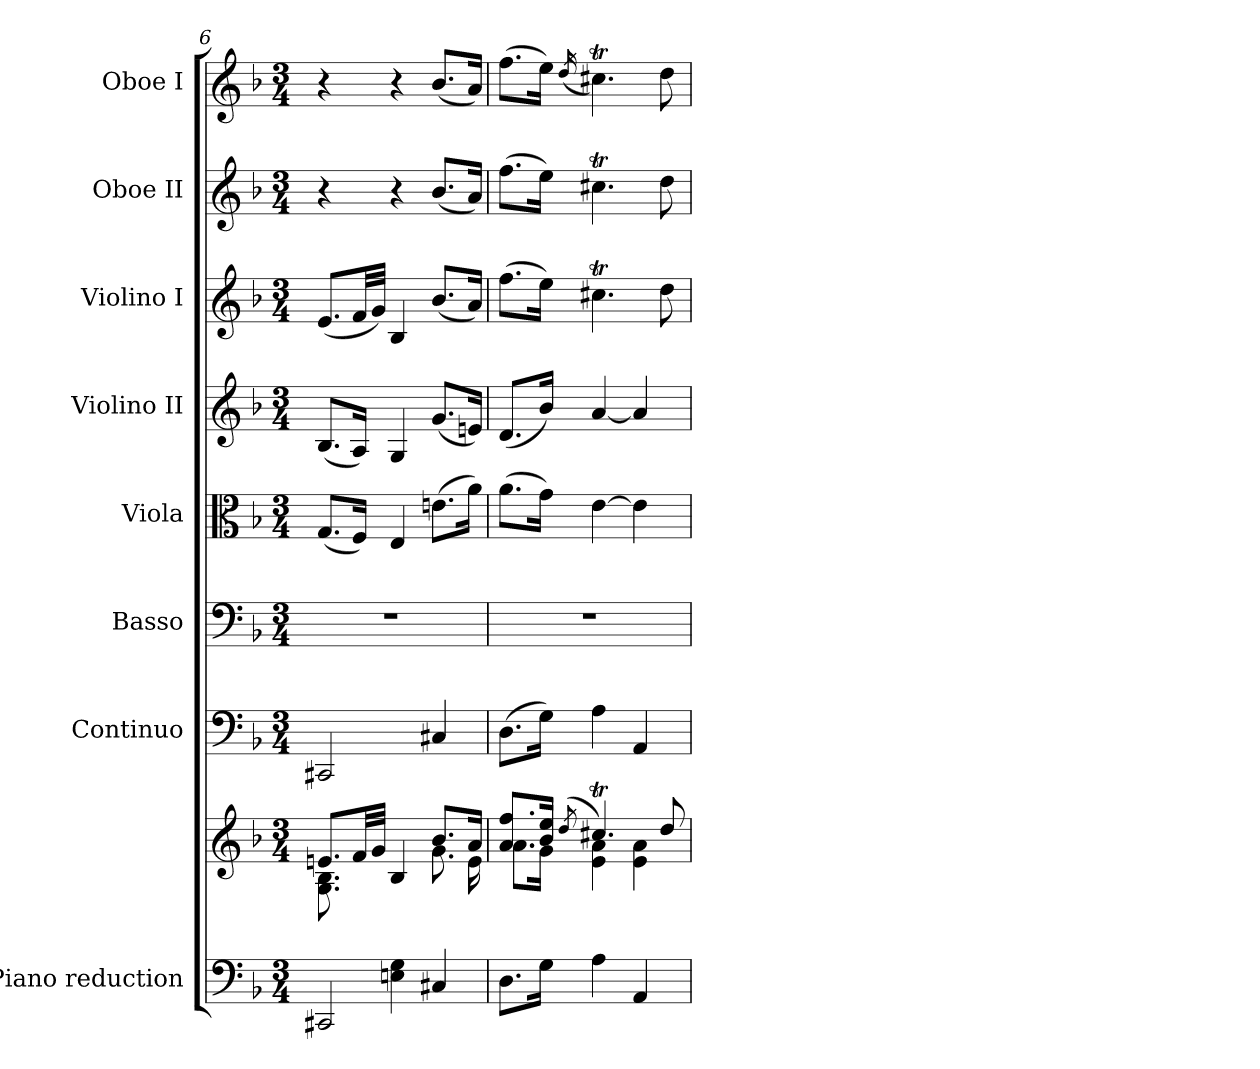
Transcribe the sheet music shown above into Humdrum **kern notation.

**kern	**kern	**kern	**kern	**kern	**kern	**kern	**kern	**kern
*part8	*part8	*part7	*part6	*part5	*part4	*part3	*part2	*part1
*staff9	*staff8	*staff7	*staff6	*staff5	*staff4	*staff3	*staff2	*staff1
*I"Piano reduction	*	*I"Continuo	*I"Basso	*I"Viola	*I"Violino II	*I"Violino I	*I"Oboe II	*I"Oboe I
*I'Pno	*	*	*	*	*	*	*I'Ob	*I'Ob
*clefF4	*clefG2	*clefF4	*clefF4	*clefC3	*clefG2	*clefG2	*clefG2	*clefG2
*k[b-]	*k[b-]	*k[b-]	*k[b-]	*k[b-]	*k[b-]	*k[b-]	*k[b-]	*k[b-]
*M3/4	*M3/4	*M3/4	*M3/4	*M3/4	*M3/4	*M3/4	*M3/4	*M3/4
=6	=6	=6	=6	=6	=6	=6	=6	=6
*^	*^	*	*	*	*	*	*	*
8.ryy	2CC#X/	8.en/L	8.G\ 8.B-\L	2CC#X/	2.r	(8.G/L	(8.B-/L	(8.e/L	4r	4r
16F/ 16A/Jk	.	32f/LL	16ryy	.	.	16F/Jk)	16A/Jk)	32f/LL	.	.
.	.	32g/JJJ	.	.	.	.	.	32g/JJJ)	.	.
*	*	*v	*v	*	*	*	*	*	*	*
4En\ 4G\	.	4B-/	.	.	4E/	4G/	4B-/	4r	4r
*	*	*^	*	*	*	*	*	*	*
4ryy	4C#X/	8.b-/L	8.g\L	4C#X/	.	(8.en\L	(8.g/L	(8.b-/L	(8.b-/L	(8.b-/L
.	.	16a/Jk	16e\Jk	.	.	16a\Jk)	16en/Jk)	16a/Jk)	16a/Jk)	16a/Jk)
*v	*v	*	*	*	*	*	*	*	*	*
!!LO:PB:g=z
=7	=7	=7	=7	=7	=7	=7	=7	=7	=7
8.D\L	8.a/ 8.ff/L	8.a\L	(8.D\L	2.r	(8.a\L	(8.d/L	(8.ff\L	(8.ff\L	(8.ff\L
16G\Jk	16b-/ 16ee/Jk	16g\Jk	16G\Jk)	.	16g\Jk)	16b-/Jk)	16ee\Jk)	16ee\Jk)	16ee\Jk)
.	(8qdd/	.	.	.	.	.	.	.	(16qdd/
4A\	4.cc#Xt/)	4e\ 4a\	4A\	.	[4e\	[4a/	4.cc#Xt\	4.cc#Xt\	4.cc#Xt\)
4AA/	.	4e\ 4a\	4AA/	.	4e\]	4a/]	.	.	.
.	8dd/	.	.	.	.	.	8dd\	8dd\	8dd\
*	*v	*v	*	*	*	*	*	*	*
=	=	=	=	=	=	=	=	=
*-	*-	*-	*-	*-	*-	*-	*-	*-
